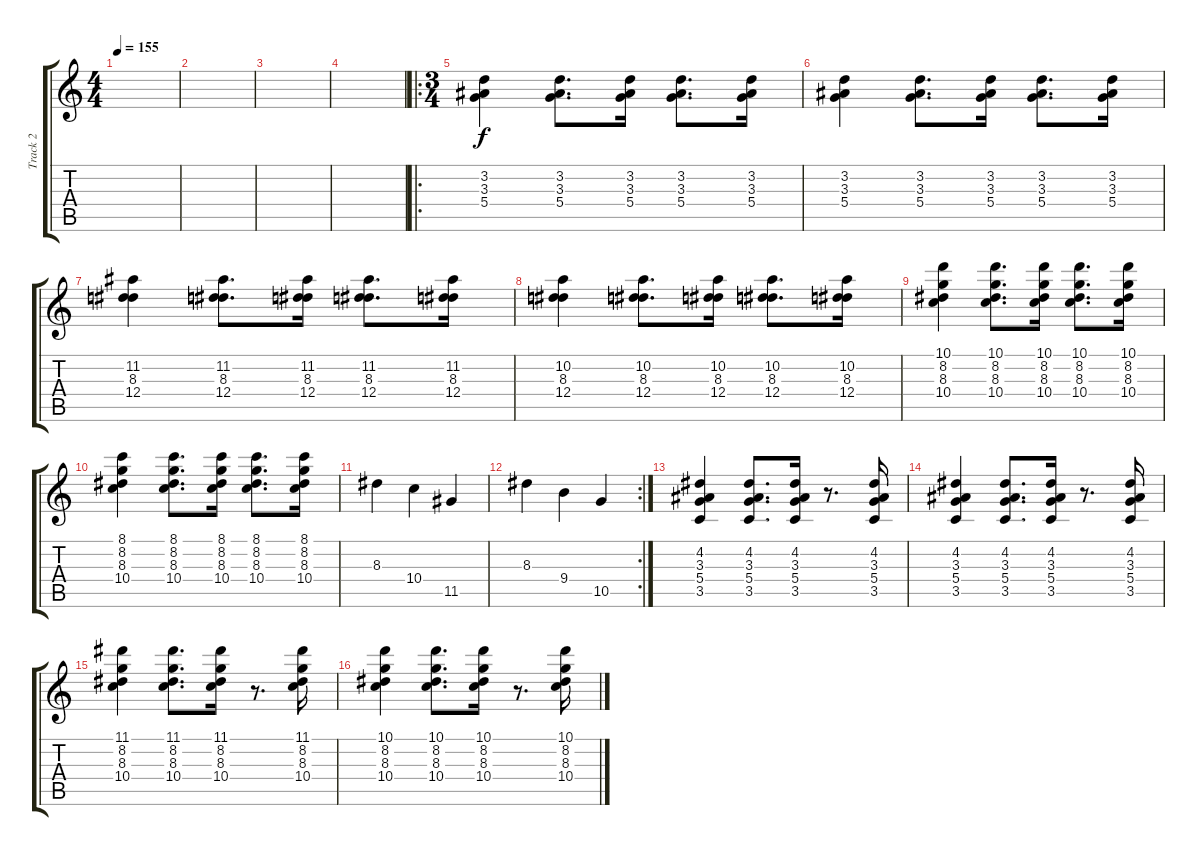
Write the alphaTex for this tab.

\track ("Track 2" "Track 2") {instrument electricguitarjazz}
\staff {score tabs}
\tuning (E4 B3 G3 D3 A2 E2) {hide}
\ts (4 4)
\tempo 155
\clef g2
\ks c
|
|
|
|
\ro
\ts (3 4)
(3.2 3.3 5.4).4 (3.2 3.3 5.4).8{d} (3.2 3.3 5.4).16 (3.2 3.3 5.4).8{d} (3.2 3.3 5.4).16 |
(3.2 3.3 5.4).4 (3.2 3.3 5.4).8{d} (3.2 3.3 5.4).16 (3.2 3.3 5.4).8{d} (3.2 3.3 5.4).16 |
(11.2 8.3 12.4).4 (11.2 8.3 12.4).8{d} (11.2 8.3 12.4).16 (11.2 8.3 12.4).8{d} (11.2 8.3 12.4).16 |
(10.2 8.3 12.4).4 (10.2 8.3 12.4).8{d} (10.2 8.3 12.4).16 (10.2 8.3 12.4).8{d} (10.2 8.3 12.4).16 |
(10.1 8.2 8.3 10.4).4 (10.1 8.2 8.3 10.4).8{d} (10.1 8.2 8.3 10.4).16 (10.1 8.2 8.3 10.4).8{d} (10.1 8.2 8.3 10.4).16 |
(8.1 8.2 8.3 10.4).4 (8.1 8.2 8.3 10.4).8{d} (8.1 8.2 8.3 10.4).16 (8.1 8.2 8.3 10.4).8{d} (8.1 8.2 8.3 10.4).16 |
8.3.4 10.4.4 11.5.4 |
\rc 2
8.3.4 9.4.4 10.5.4 |
(4.2 3.3 5.4 3.5).4 (4.2 3.3 5.4 3.5).8{d} (4.2 3.3 5.4 3.5).16 r.8{d} (4.2 3.3 5.4 3.5).16 |
(4.2 3.3 5.4 3.5).4 (4.2 3.3 5.4 3.5).8{d} (4.2 3.3 5.4 3.5).16 r.8{d} (4.2 3.3 5.4 3.5).16 |
(11.1 8.2 8.3 10.4).4 (11.1 8.2 8.3 10.4).8{d} (11.1 8.2 8.3 10.4).16 r.8{d} (11.1 8.2 8.3 10.4).16 |
(10.1 8.2 8.3 10.4).4 (10.1 8.2 8.3 10.4).8{d} (10.1 8.2 8.3 10.4).16 r.8{d} (10.1 8.2 8.3 10.4).16
